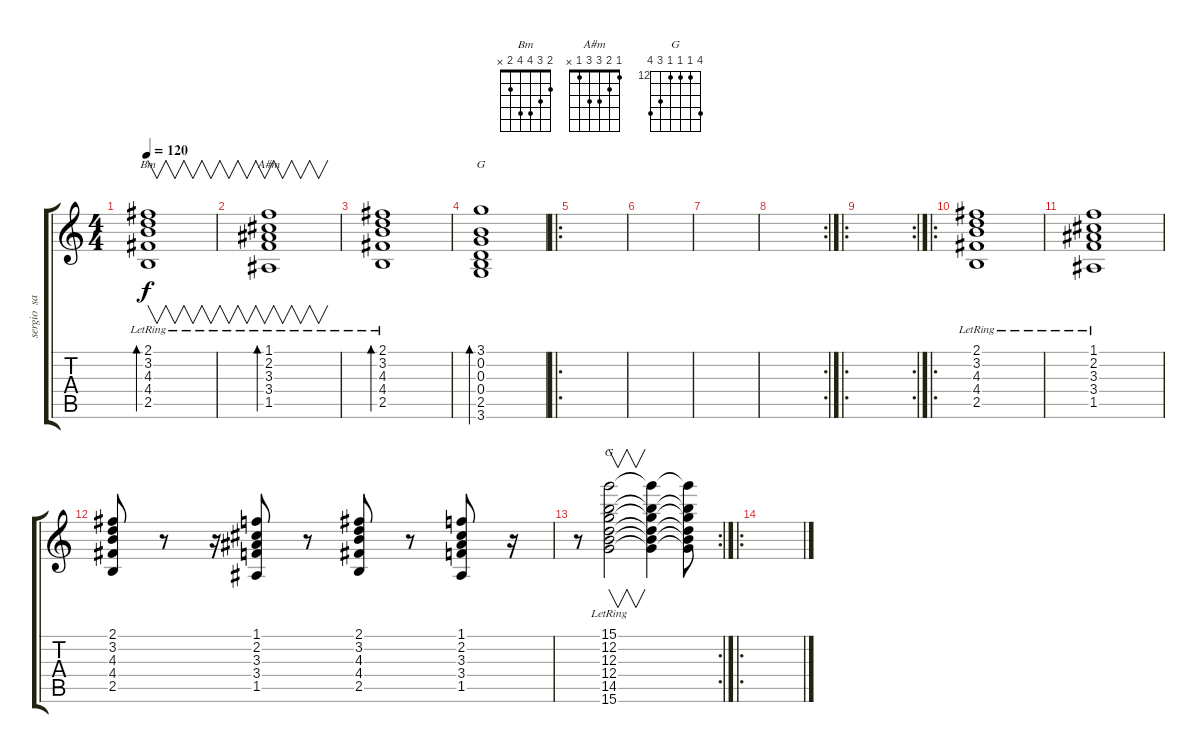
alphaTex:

\track ("sergio  saturer" "sergio  sa") {instrument overdrivenguitar}
\staff {score tabs}
\tuning (E4 B3 G3 D3 A2 E2) {hide}
\chord ("Bm" 2 3 4 4 2 x)
\chord ("A#m" 1 2 3 3 1 x)
\chord ("G" 3 0 0 0 2 3)
\chord ("G" 15 12 12 12 14 15) {firstfret 12}
\ts (4 4)
\tempo 120
\clef g2
\ks c
(2.1{lr} 3.2{lr} 4.3 4.4 2.5).1{v bd 240 ch "Bm" dy f instrument overdrivenguitar} |
(1.1 2.2 3.3 3.4{lr} 1.5).1{v bd 240 ch "A#m"} |
(2.1 3.2 4.3 4.4{lr} 2.5).1{bd 240} |
(3.1 0.2 0.3 0.4 2.5 3.6).1{bd 240 ch "G"} |
\ro
|
|
|
\rc 2
|
\ro
\rc 2
|
\ro
(2.1{lr} 3.2{lr} 4.3 4.4 2.5).1 |
(1.1 2.2 3.3 3.4{lr} 1.5).1 |
(2.1 3.2 4.3 4.4 2.5).8 r.8 r.16 (1.1 2.2 3.3 3.4 1.5).8 r.8 (2.1 3.2 4.3 4.4 2.5).8 r.8 (1.1 2.2 3.3 3.4 1.5).8 r.16 |
\rc 2
r.8 (15.1{lr} 12.2 12.3 12.4 14.5 15.6).2{v ch "G"} (15.1{t} 12.2{t} 12.3{t} 12.4{t} 14.5{t} 15.6{t}).4 (15.1{t} 12.2{t} 12.3{t} 12.4{t} 14.5{t} 15.6{t}).8 |
\ro
